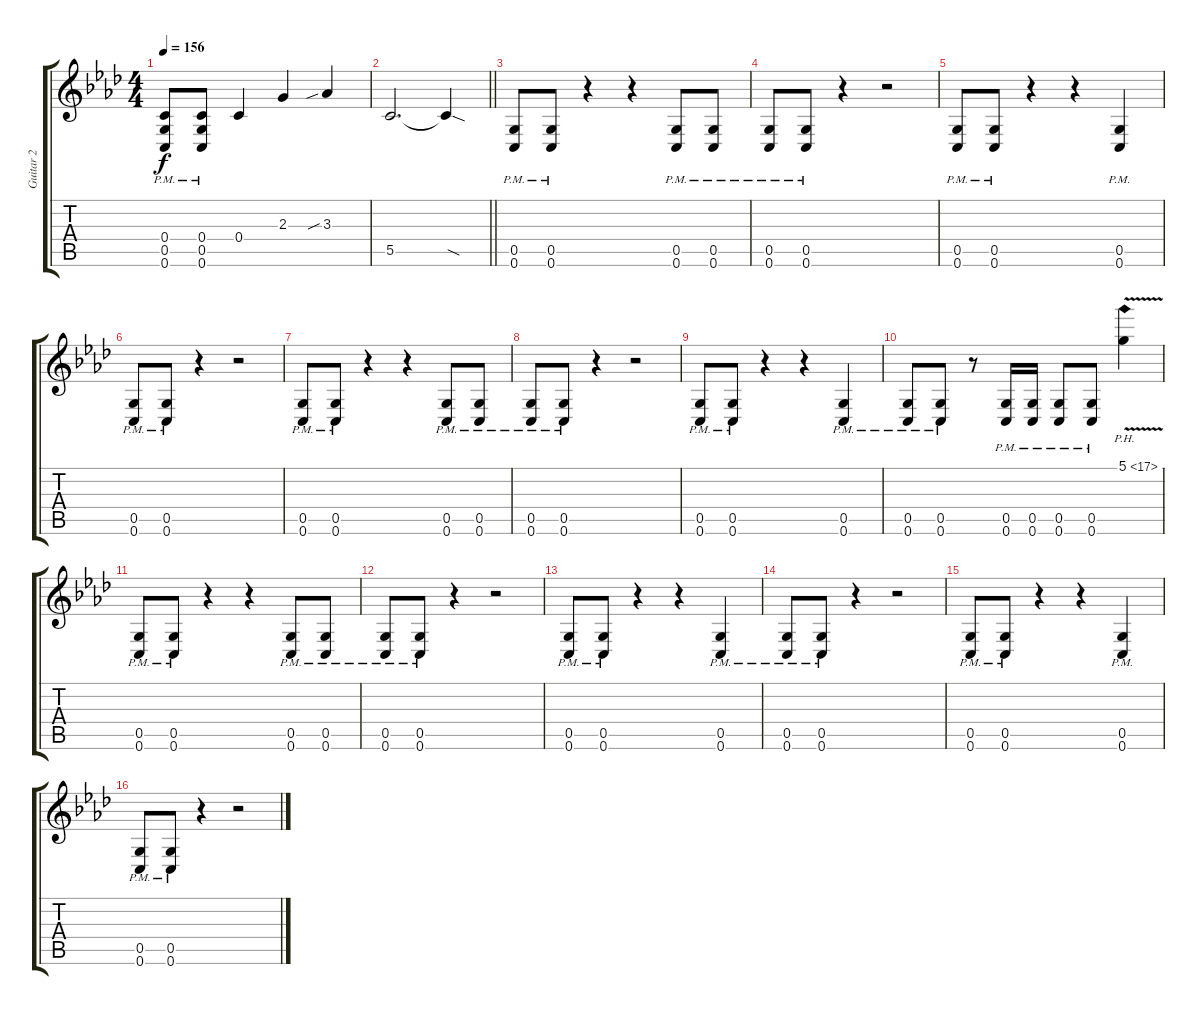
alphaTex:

\track ("Guitar 2" "Guitar 2") {instrument overdrivenguitar}
\staff {score tabs}
\tuning (D4 A3 F3 C3 G2 C2) {hide}
\ts (4 4)
\tempo 156
\clef g2
\ks fminor
(0.4{pm} 0.5{pm} 0.6{pm}).8{dy f} (0.4{pm} 0.5{pm} 0.6{pm}).8 0.4.4 2.3.4 3.3{sib}.4 |
\barLineRight lightlight
5.5.2{d} 5.5{sod t}.4 |
(0.5{pm} 0.6{pm}).8 (0.5{pm} 0.6{pm}).8 r.4 r.4 (0.5{pm} 0.6{pm}).8 (0.5{pm} 0.6{pm}).8 |
(0.5{pm} 0.6{pm}).8 (0.5{pm} 0.6{pm}).8 r.4 r.2 |
(0.5{pm} 0.6{pm}).8 (0.5{pm} 0.6{pm}).8 r.4 r.4 (0.5{pm} 0.6{pm}).4 |
(0.5{pm} 0.6{pm}).8 (0.5{pm} 0.6{pm}).8 r.4 r.2 |
(0.5{pm} 0.6{pm}).8 (0.5{pm} 0.6{pm}).8 r.4 r.4 (0.5{pm} 0.6{pm}).8 (0.5{pm} 0.6{pm}).8 |
(0.5{pm} 0.6{pm}).8 (0.5{pm} 0.6{pm}).8 r.4 r.2 |
(0.5{pm} 0.6{pm}).8 (0.5{pm} 0.6{pm}).8 r.4 r.4 (0.5{pm} 0.6{pm}).4 |
(0.5{pm} 0.6{pm}).8 (0.5{pm} 0.6{pm}).8 r.8 (0.5{pm} 0.6{pm}).16 (0.5{pm} 0.6{pm}).16 (0.5{pm} 0.6{pm}).8 (0.5{pm} 0.6{pm}).8 5.1{ph 12 v}.4 |
(0.5{pm} 0.6{pm}).8 (0.5{pm} 0.6{pm}).8 r.4 r.4 (0.5{pm} 0.6{pm}).8 (0.5{pm} 0.6{pm}).8 |
(0.5{pm} 0.6{pm}).8 (0.5{pm} 0.6{pm}).8 r.4 r.2 |
(0.5{pm} 0.6{pm}).8 (0.5{pm} 0.6{pm}).8 r.4 r.4 (0.5{pm} 0.6{pm}).4 |
(0.5{pm} 0.6{pm}).8 (0.5{pm} 0.6{pm}).8 r.4 r.2 |
(0.5{pm} 0.6{pm}).8 (0.5{pm} 0.6{pm}).8 r.4 r.4 (0.5{pm} 0.6{pm}).4 |
(0.5{pm} 0.6{pm}).8 (0.5{pm} 0.6{pm}).8 r.4 r.2
